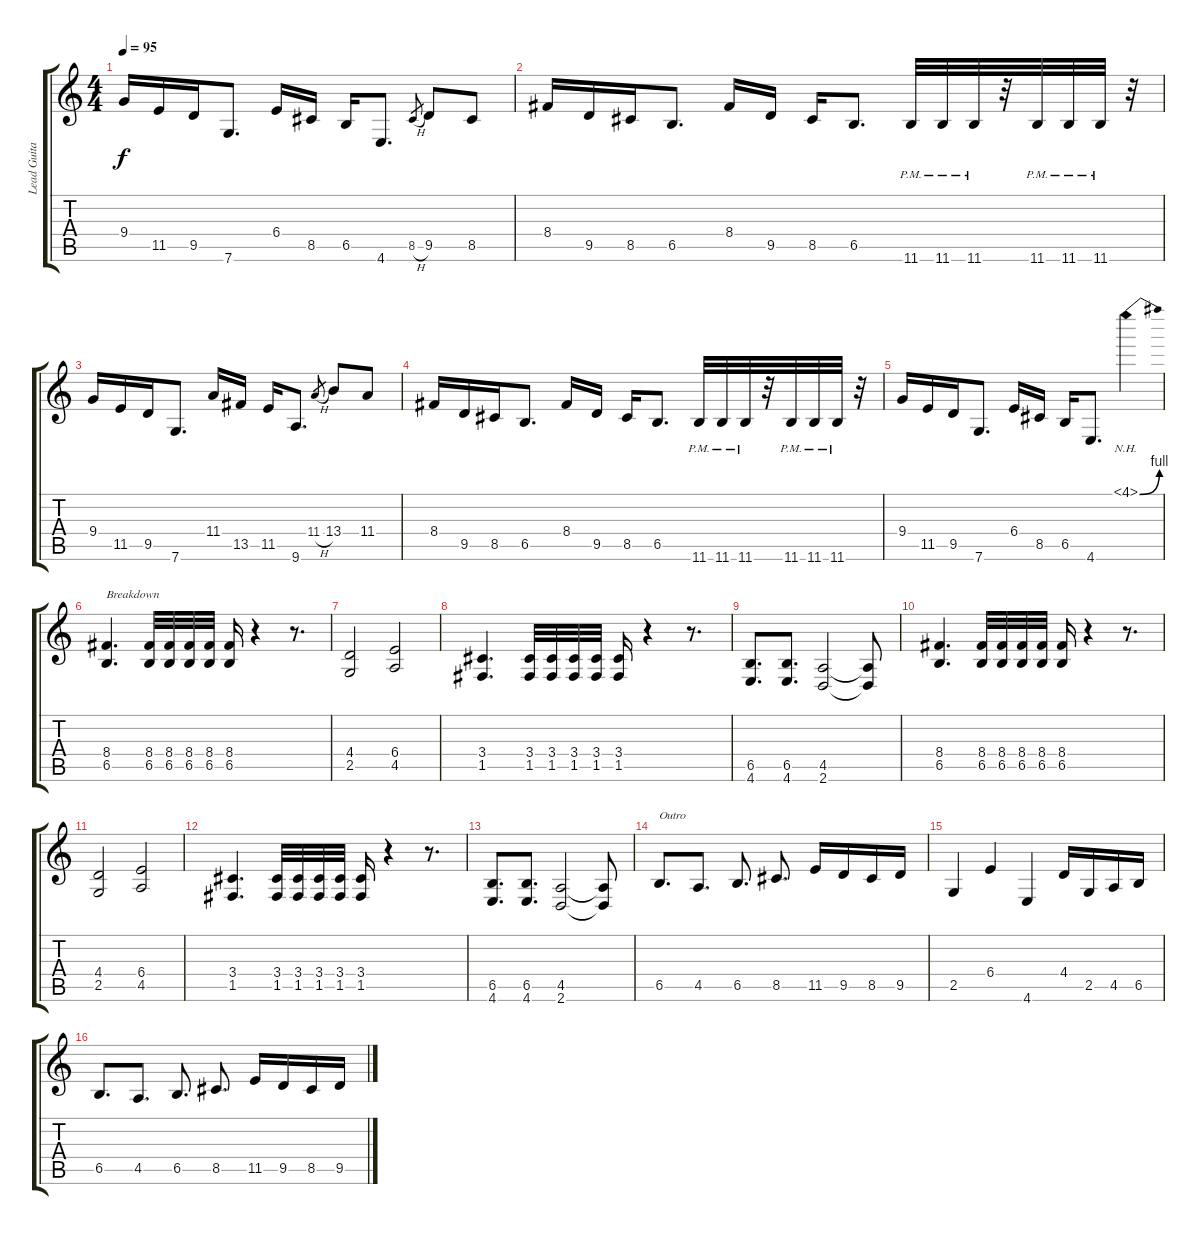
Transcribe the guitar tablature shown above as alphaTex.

\track ("Lead Guitar" "Lead Guita") {instrument distortionguitar}
\staff {score tabs}
\tuning (C4 G3 Eb3 Bb2 F2 C2) {hide}
\ts (4 4)
\tempo 95
\clef g2
\ks c
9.4.16{dy f} 11.5.16 9.5.16 7.6.8{d} 6.4.16 8.5.16 6.5.16 4.6.8{d} 8.5{h}.8{gr} 9.5.8 8.5.8 |
8.4.16 9.5.16 8.5.16 6.5.8{d} 8.4.16 9.5.16 8.5.16 6.5.8{d} 11.6{pm}.32 11.6{pm}.32 11.6{pm}.32 r.32 11.6{pm}.32 11.6{pm}.32 11.6{pm}.32 r.32 |
9.4.16 11.5.16 9.5.16 7.6.8{d} 11.4.16 13.5.16 11.5.16 9.6.8{d} 11.4{h}.8{gr} 13.4.8 11.4.8 |
8.4.16 9.5.16 8.5.16 6.5.8{d} 8.4.16 9.5.16 8.5.16 6.5.8{d} 11.6{pm}.32 11.6{pm}.32 11.6{pm}.32 r.32 11.6{pm}.32 11.6{pm}.32 11.6{pm}.32 r.32 |
9.4.16 11.5.16 9.5.16 7.6.8{d} 6.4.16 8.5.16 6.5.16 4.6.8{d} 4.1{be (bend 0 0 60 4) nh}.4 |
(8.4 6.5).4{d txt "Breakdown"} (8.4 6.5).32 (8.4 6.5).32 (8.4 6.5).32 (8.4 6.5).32 (8.4 6.5).16 r.4 r.8{d} |
(4.4 2.5).2 (6.4 4.5).2 |
(3.4 1.5).4{d} (3.4 1.5).32 (3.4 1.5).32 (3.4 1.5).32 (3.4 1.5).32 (3.4 1.5).16 r.4 r.8{d} |
(6.5 4.6).8{d} (6.5 4.6).8{d} (4.5 2.6).2 (4.5{t} 2.6{t}).8 |
(8.4 6.5).4{d} (8.4 6.5).32 (8.4 6.5).32 (8.4 6.5).32 (8.4 6.5).32 (8.4 6.5).16 r.4 r.8{d} |
(4.4 2.5).2 (6.4 4.5).2 |
(3.4 1.5).4{d} (3.4 1.5).32 (3.4 1.5).32 (3.4 1.5).32 (3.4 1.5).32 (3.4 1.5).16 r.4 r.8{d} |
(6.5 4.6).8{d} (6.5 4.6).8{d} (4.5 2.6).2 (4.5{t} 2.6{t}).8 |
6.5.8{d txt "Outro"} 4.5.8{d} 6.5.8{d} 8.5.8{d} 11.5.16 9.5.16 8.5.16 9.5.16 |
2.5.4 6.4.4 4.6.4 4.4.16 2.5.16 4.5.16 6.5.16 |
6.5.8{d} 4.5.8{d} 6.5.8{d} 8.5.8{d} 11.5.16 9.5.16 8.5.16 9.5.16
